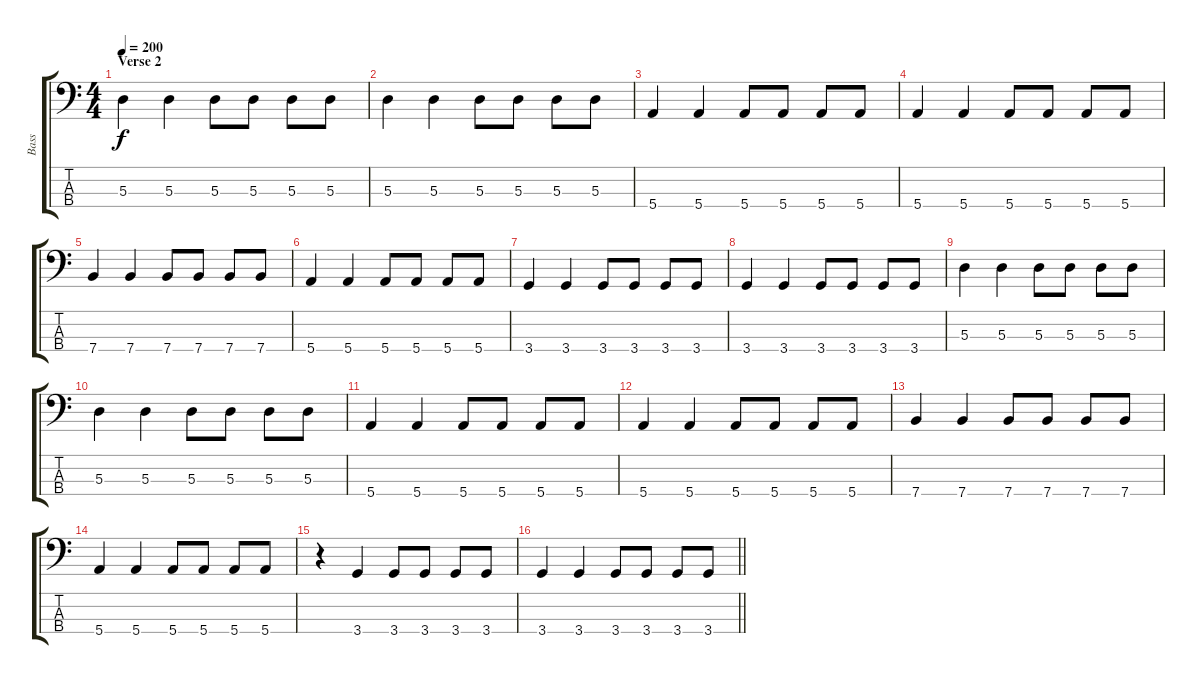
\track ("Bass" "Bass") {instrument electricbasspick}
\staff {score tabs}
\tuning (G2 D2 A1 E1) {hide}
\ts (4 4)
\section ("" "Verse 2")
\tempo 200
\clef f4
\ks c
5.3.4{dy f} 5.3.4 5.3.8 5.3.8 5.3.8 5.3.8 |
5.3.4 5.3.4 5.3.8 5.3.8 5.3.8 5.3.8 |
5.4.4 5.4.4 5.4.8 5.4.8 5.4.8 5.4.8 |
5.4.4 5.4.4 5.4.8 5.4.8 5.4.8 5.4.8 |
7.4.4 7.4.4 7.4.8 7.4.8 7.4.8 7.4.8 |
5.4.4 5.4.4 5.4.8 5.4.8 5.4.8 5.4.8 |
3.4.4 3.4.4 3.4.8 3.4.8 3.4.8 3.4.8 |
3.4.4 3.4.4 3.4.8 3.4.8 3.4.8 3.4.8 |
5.3.4 5.3.4 5.3.8 5.3.8 5.3.8 5.3.8 |
5.3.4 5.3.4 5.3.8 5.3.8 5.3.8 5.3.8 |
5.4.4 5.4.4 5.4.8 5.4.8 5.4.8 5.4.8 |
5.4.4 5.4.4 5.4.8 5.4.8 5.4.8 5.4.8 |
7.4.4 7.4.4 7.4.8 7.4.8 7.4.8 7.4.8 |
5.4.4 5.4.4 5.4.8 5.4.8 5.4.8 5.4.8 |
r.4 3.4.4 3.4.8 3.4.8 3.4.8 3.4.8 |
\barLineRight lightlight
3.4.4 3.4.4 3.4.8 3.4.8 3.4.8 3.4.8
